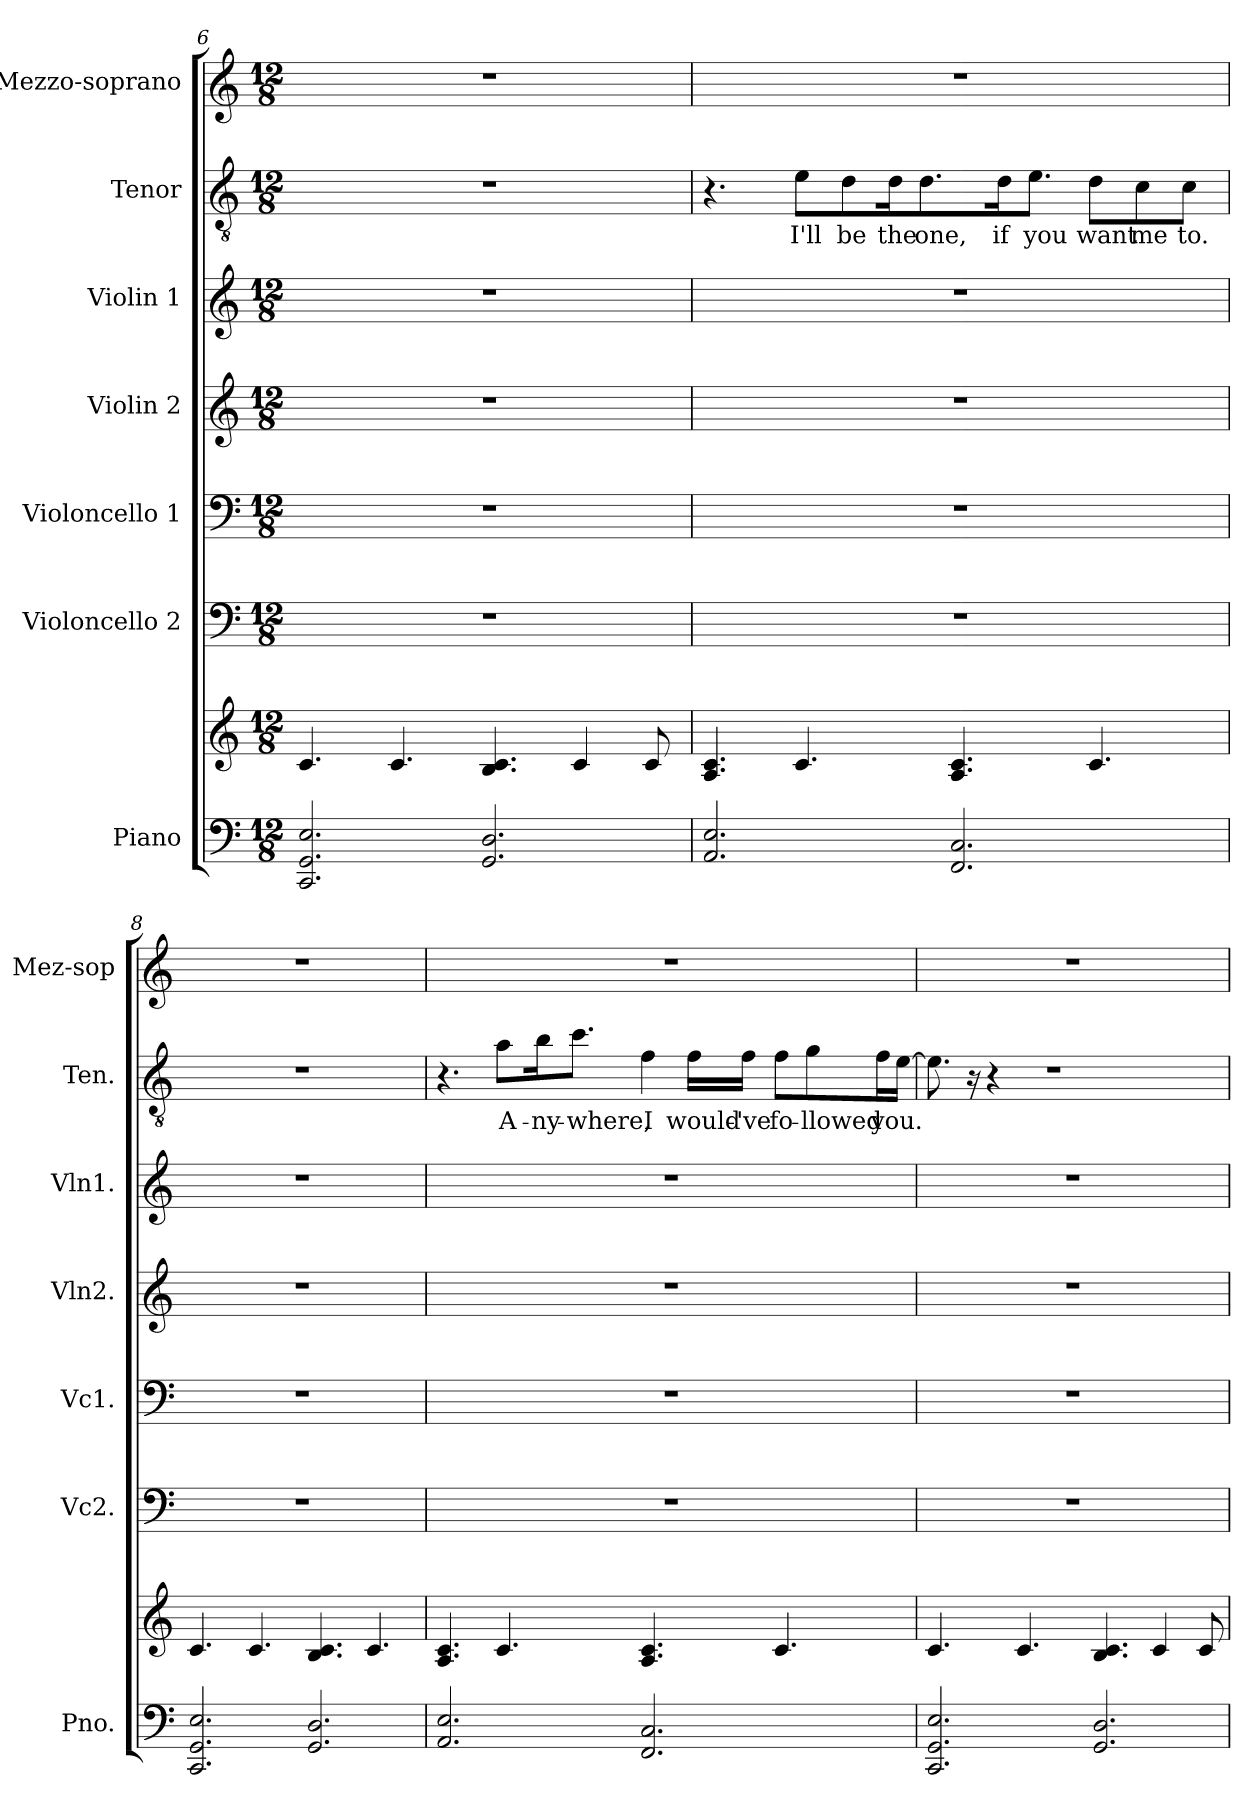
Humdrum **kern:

**kern	**kern	**kern	**kern	**kern	**kern	**kern	**text	**kern
*part7	*part7	*part6	*part5	*part4	*part3	*part2	*part2	*part1
*staff8	*staff7	*staff6	*staff5	*staff4	*staff3	*staff2	*staff2	*staff1
*I"Piano	*	*I"Violoncello 2	*I"Violoncello 1	*I"Violin 2	*I"Violin 1	*I"Tenor	*	*I"Mezzo-soprano
*I'Pno.	*	*I'Vc2.	*I'Vc1.	*I'Vln2.	*I'Vln1.	*I'Ten.	*	*I'Mez-sop
*clefF4	*clefG2	*clefF4	*clefF4	*clefG2	*clefG2	*clefGv2	*	*clefG2
*	*	*	*	*	*	*ITrd8c14	*	*
*k[]	*k[]	*k[]	*k[]	*k[]	*k[]	*k[]	*	*k[]
*M12/8	*M12/8	*M12/8	*M12/8	*M12/8	*M12/8	*M12/8	*	*M12/8
=6	=6	=6	=6	=6	=6	=6	=6	=6
2.CC/ 2.GG/ 2.E/	4.c/	1.r	1.r	1.r	1.r	1.r	.	1.r
.	4.c/	.	.	.	.	.	.	.
2.GG/ 2.D/	4.B/ 4.c/	.	.	.	.	.	.	.
.	4c/	.	.	.	.	.	.	.
.	8c/	.	.	.	.	.	.	.
=7	=7	=7	=7	=7	=7	=7	=7	=7
2.AA/ 2.E/	4.A/ 4.c/	1.r	1.r	1.r	1.r	4.r	.	1.r
.	4.c/	.	.	.	.	8E\L	I'll	.
.	.	.	.	.	.	8D\	be	.
.	.	.	.	.	.	16D\K	the	.
.	.	.	.	.	.	8.D\	one,	.
2.FF/ 2.C/	4.A/ 4.c/	.	.	.	.	.	.	.
.	.	.	.	.	.	16D\K	if	.
.	.	.	.	.	.	8.E\J	you	.
.	4.c/	.	.	.	.	8D\L	want	.
.	.	.	.	.	.	8C\	me	.
.	.	.	.	.	.	8C\J	to.	.
!!LO:PB:g=z
=8	=8	=8	=8	=8	=8	=8	=8	=8
2.CC/ 2.GG/ 2.E/	4.c/	1.r	1.r	1.r	1.r	1.r	.	1.r
.	4.c/	.	.	.	.	.	.	.
2.GG/ 2.D/	4.B/ 4.c/	.	.	.	.	.	.	.
.	4.c/	.	.	.	.	.	.	.
=9	=9	=9	=9	=9	=9	=9	=9	=9
2.AA/ 2.E/	4.A/ 4.c/	1.r	1.r	1.r	1.r	4.r	.	1.r
.	4.c/	.	.	.	.	8A\L	A-	.
.	.	.	.	.	.	16B\K	-ny-	.
.	.	.	.	.	.	8.c\J	-where,	.
2.FF/ 2.C/	4.A/ 4.c/	.	.	.	.	4F\	I	.
.	.	.	.	.	.	16F\LL	would-	.
.	.	.	.	.	.	16F\JJ	-'ve	.
.	4.c/	.	.	.	.	8F\L	fo-	.
.	.	.	.	.	.	8G\	-llowed	.
.	.	.	.	.	.	16F\L	you.	.
.	.	.	.	.	.	[16E\JJ	.	.
=10	=10	=10	=10	=10	=10	=10	=10	=10
2.CC/ 2.GG/ 2.E/	4.c/	1.r	1.r	1.r	1.r	8.E\]	.	1.r
.	.	.	.	.	.	16r	.	.
.	.	.	.	.	.	4r	.	.
.	4.c/	.	.	.	.	.	.	.
.	.	.	.	.	.	1r	.	.
2.GG/ 2.D/	4.B/ 4.c/	.	.	.	.	.	.	.
.	4c/	.	.	.	.	.	.	.
.	8c/	.	.	.	.	.	.	.
=	=	=	=	=	=	=	=	=
*-	*-	*-	*-	*-	*-	*-	*-	*-
